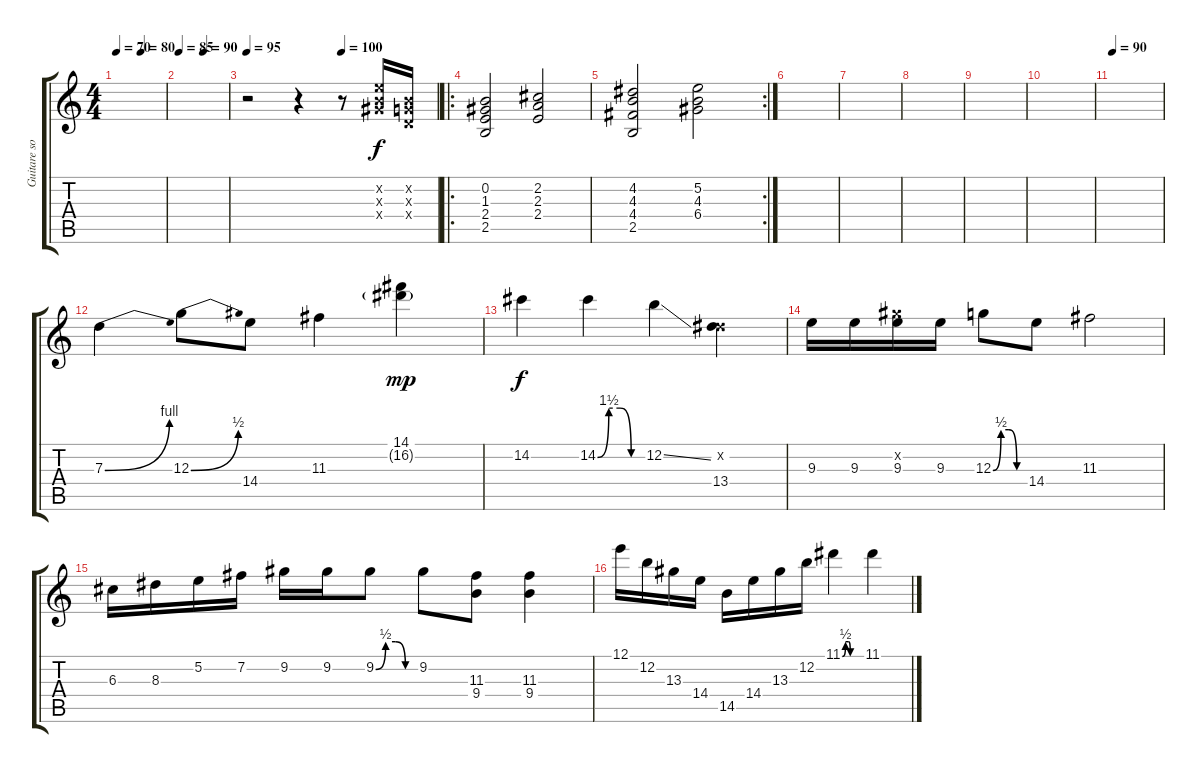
\track ("Guitare solo" "Guitare so") {instrument overdrivenguitar}
\staff {score tabs}
\tuning (E4 B3 G3 D3 A2 E2) {hide}
\ts (4 4)
\tempo 70
\tempo (80 0.5)
\clef g2
\ks c
|
\tempo 85
\tempo (90 0.5)
|
\tempo 95
\tempo (100 0.5)
r.2 r.4 r.8 (5.2{x} 4.3{x} 6.4{x}).16 (0.2{x} 0.3{x} 0.4{x}).16 |
\ro
(0.2 1.3 2.4 2.5).2{dy f} (2.2 2.3 2.4).2 |
\rc 2
(4.2 4.3 4.4 2.5).2 (5.2 4.3 6.4).2 |
|
|
|
|
|
\tempo 90
|
7.3{be (bend 0 0 60 4)}.4 12.3{be (bend 0 0 60 2)}.8 14.4.8 11.3.4 (14.1 16.2{g}).4{dy mp} |
14.2.4{dy f} 14.2{be (custom 0 0 15 6 30 6 45 0 60 0)}.4 12.2{ss}.4 (4.2{x} 13.4).4 |
9.3.16 9.3.16 (9.2{x} 9.3).16 9.3.16 12.3{be (custom 0 0 15 2 30 2 45 0 60 0)}.8 14.4.8 11.3.2 |
6.3.16 8.3.16 5.2.16 7.2.16 9.2.16 9.2.16 9.2{be (custom 0 0 15 2 30 2 45 0 60 0)}.8 9.2.8 (11.3 9.4).8 (11.3 9.4).4 |
12.1.16 12.2.16 13.3.16 14.4.16 14.5.16 14.4.16 13.3.16 12.2.16 11.1{be (custom 0 0 10 2 20 2 25 0 45 0 60 0)}.4 11.1.4
